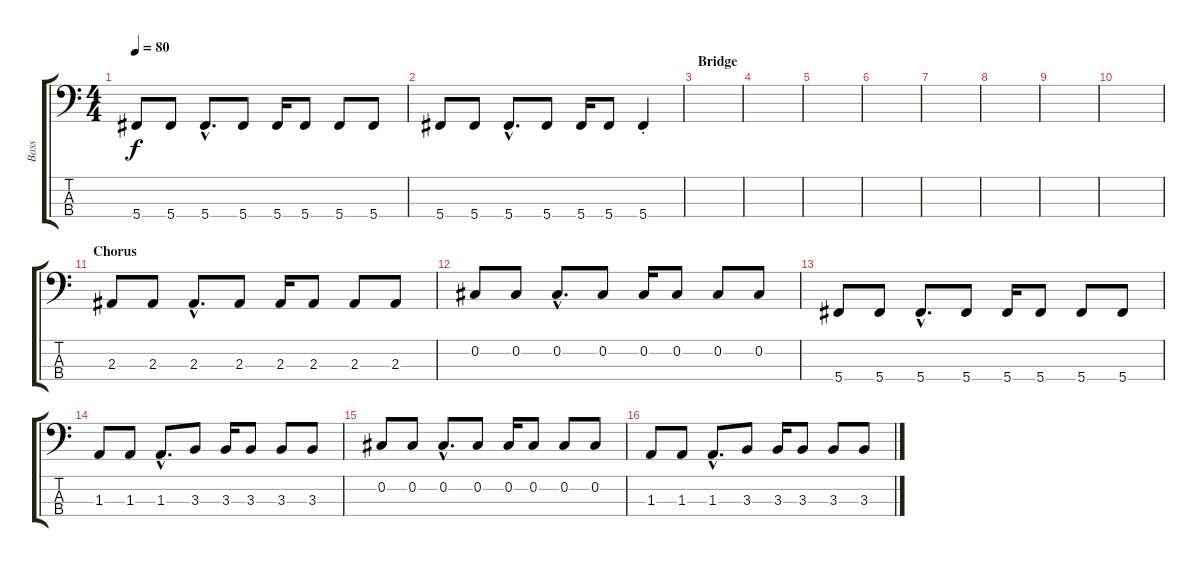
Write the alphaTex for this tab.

\track ("Bass" "Bass") {instrument electricbassfinger}
\staff {score tabs}
\tuning (Gb2 Db2 Ab1 Db1) {hide}
\ts (4 4)
\tempo 80
\clef f4
\ks c
5.4.8{dy f} 5.4.8 5.4{hac}.8{d} 5.4.8 5.4.16 5.4.8 5.4.8 5.4.8 |
5.4.8 5.4.8 5.4{hac}.8{d} 5.4.8 5.4.16 5.4.8 5.4{st}.4 |
\section ("" "Bridge")
|
|
|
|
|
|
|
|
\section ("" "Chorus")
2.3.8 2.3.8 2.3{hac}.8{d} 2.3.8 2.3.16 2.3.8 2.3.8 2.3.8 |
0.2.8 0.2.8 0.2{hac}.8{d} 0.2.8 0.2.16 0.2.8 0.2.8 0.2.8 |
5.4.8 5.4.8 5.4{hac}.8{d} 5.4.8 5.4.16 5.4.8 5.4.8 5.4.8 |
1.3.8 1.3.8 1.3{hac}.8{d} 3.3.8 3.3.16 3.3.8 3.3.8 3.3.8 |
0.2.8 0.2.8 0.2{hac}.8{d} 0.2.8 0.2.16 0.2.8 0.2.8 0.2.8 |
1.3.8 1.3.8 1.3{hac}.8{d} 3.3.8 3.3.16 3.3.8 3.3.8 3.3.8
